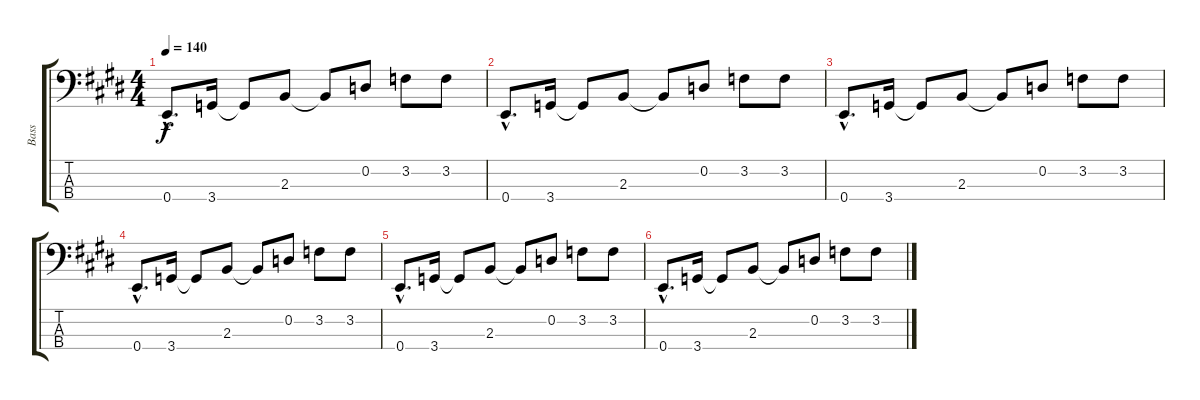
\track ("Bass" "Bass") {instrument electricbasspick}
\staff {score tabs}
\tuning (G2 D2 A1 E1) {hide}
\ts (4 4)
\tempo 140
\clef f4
\ks e
0.4{hac}.8{d dy f} 3.4.16 3.4{t}.8 2.3.8 2.3{t}.8 0.2.8 3.2.8 3.2.8 |
0.4{hac}.8{d} 3.4.16 3.4{t}.8 2.3.8 2.3{t}.8 0.2.8 3.2.8 3.2.8 |
0.4{hac}.8{d} 3.4.16 3.4{t}.8 2.3.8 2.3{t}.8 0.2.8 3.2.8 3.2.8 |
0.4{hac}.8{d} 3.4.16 3.4{t}.8 2.3.8 2.3{t}.8 0.2.8 3.2.8 3.2.8 |
0.4{hac}.8{d} 3.4.16 3.4{t}.8 2.3.8 2.3{t}.8 0.2.8 3.2.8 3.2.8 |
0.4{hac}.8{d} 3.4.16 3.4{t}.8 2.3.8 2.3{t}.8 0.2.8 3.2.8 3.2.8
